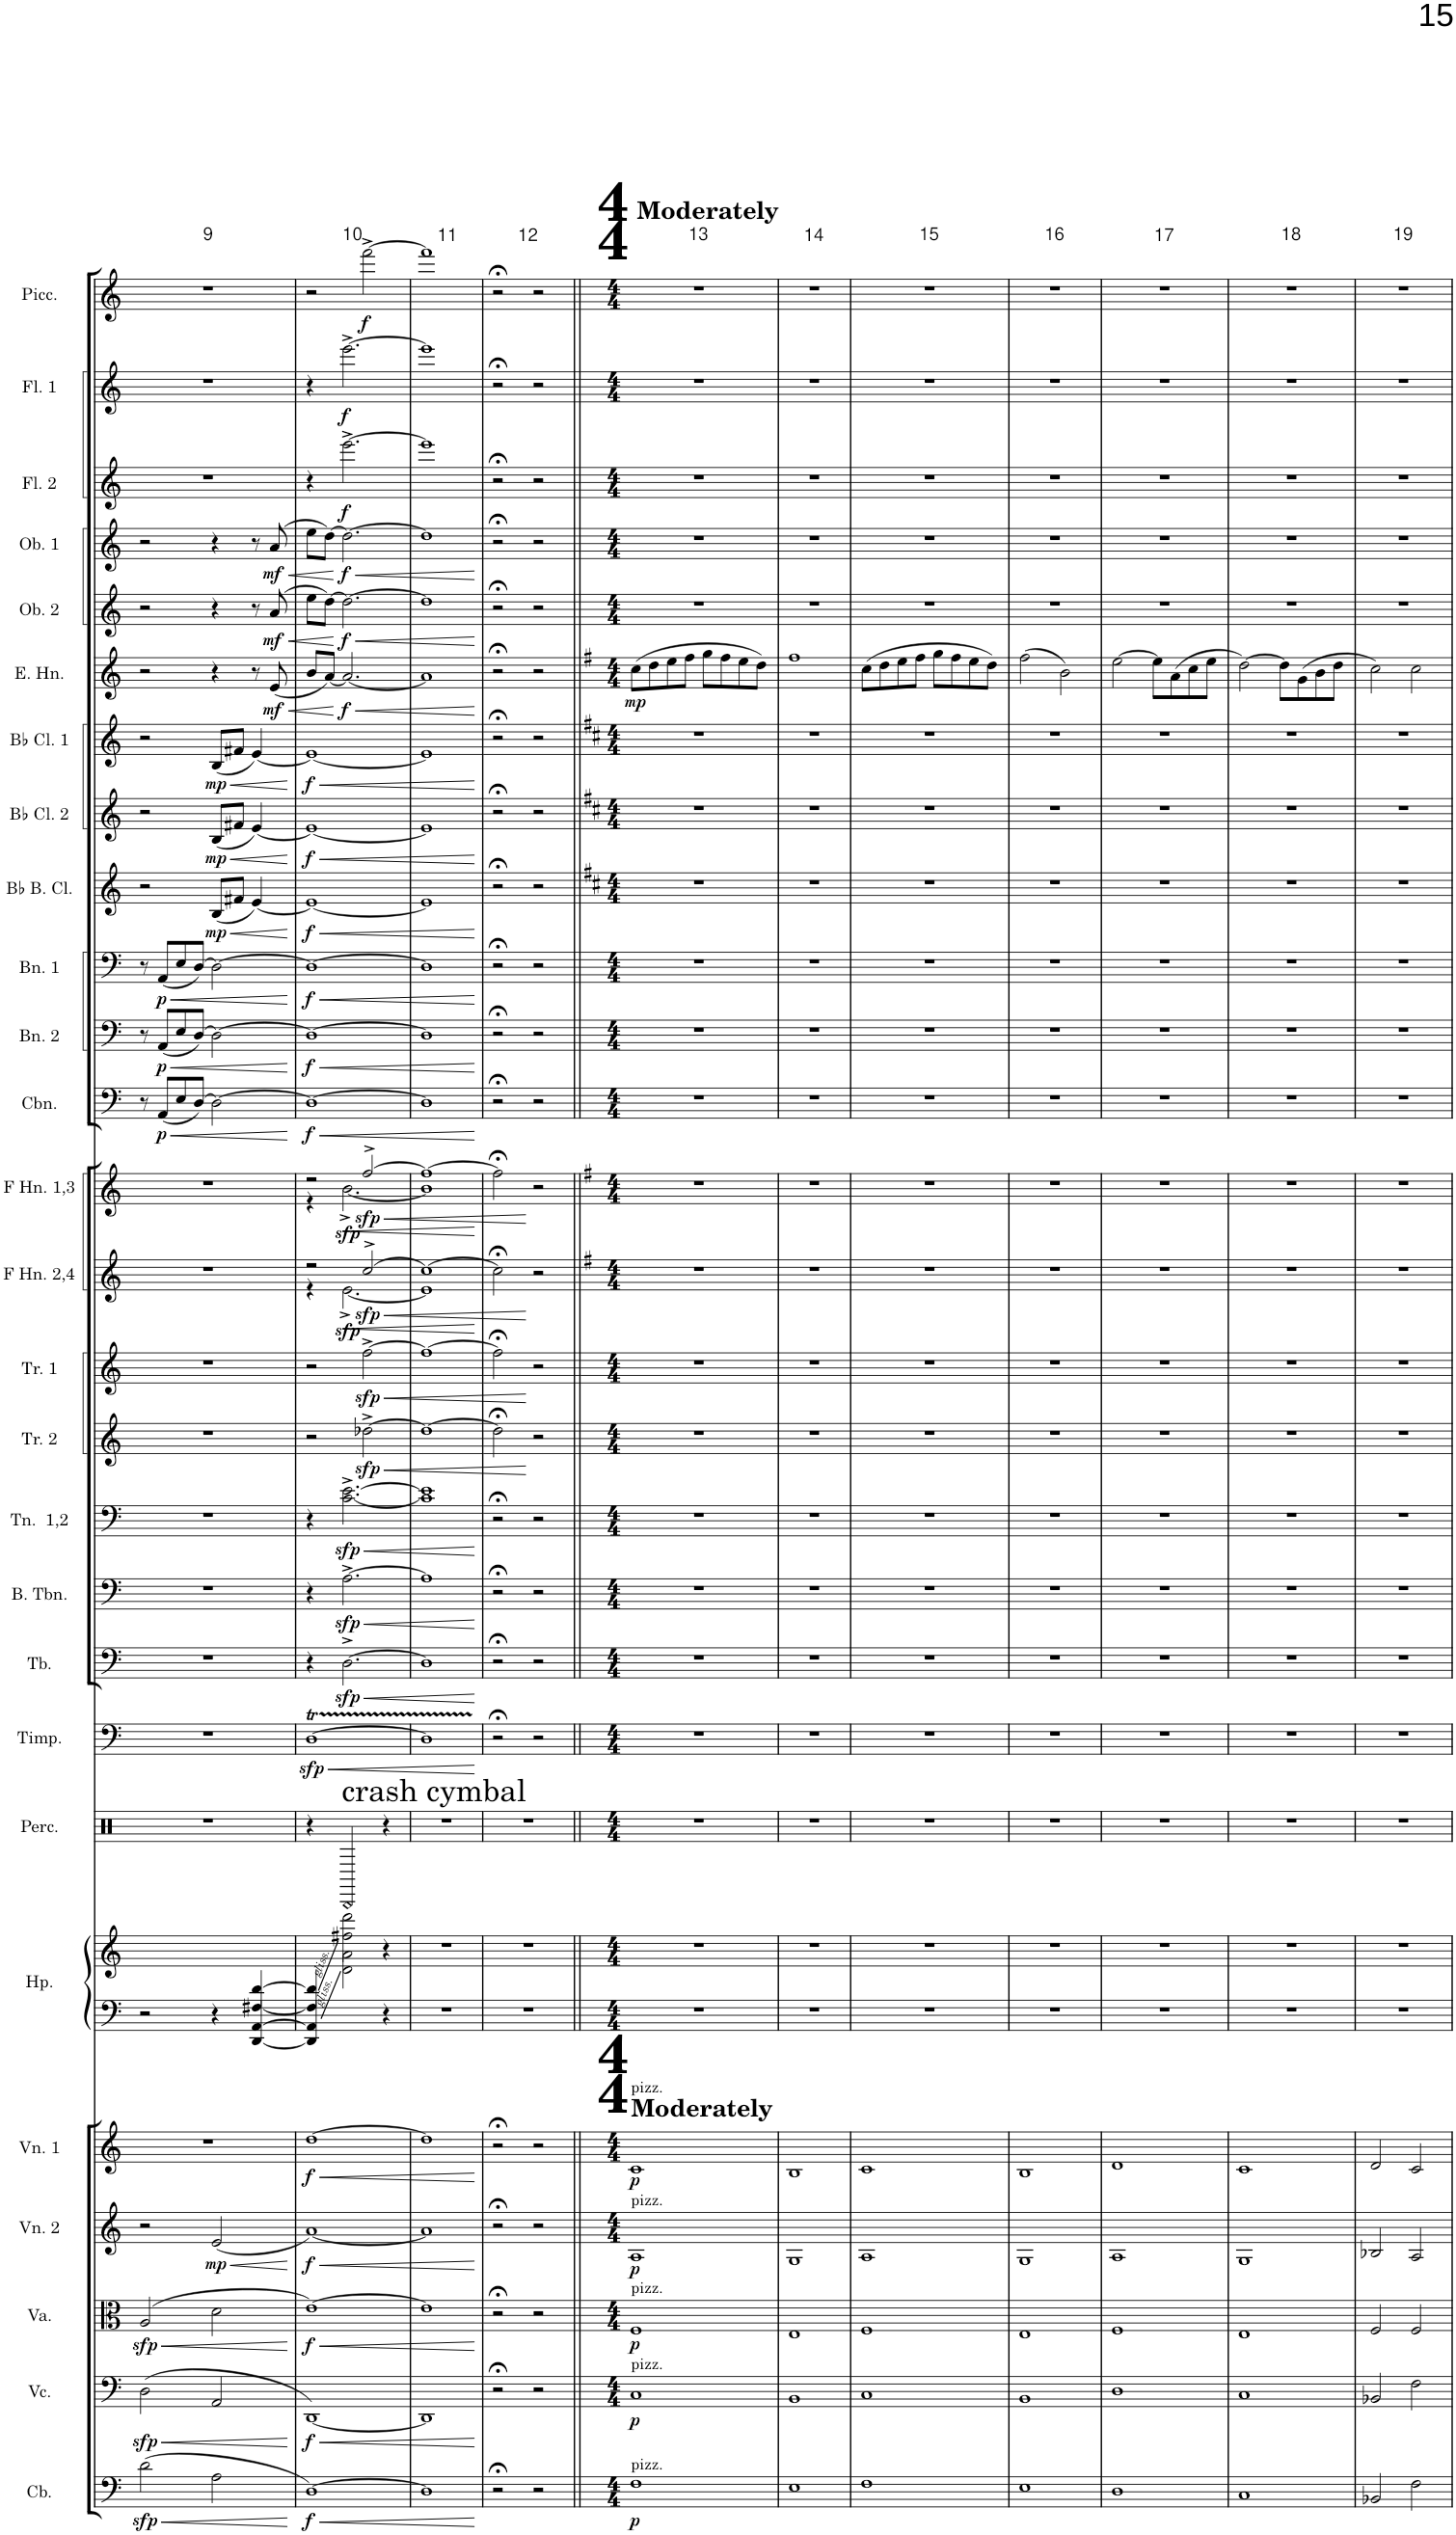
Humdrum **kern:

**kern	**dynam	**kern	**dynam	**kern	**dynam	**kern	**dynam	**kern	**dynam	**kern	**kern	**kern	**kern	**dynam	**kern	**dynam	**kern	**dynam	**kern	**dynam	**kern	**dynam	**kern	**dynam	**kern	**dynam	**kern	**dynam	**kern	**dynam	**kern	**dynam	**kern	**dynam	**kern	**dynam	**kern	**dynam	**kern	**dynam	**kern	**dynam	**kern	**dynam	**kern	**dynam	**kern	**dynam	**kern	**dynam	**kern	**dynam
*part27	*part27	*part26	*part26	*part25	*part25	*part24	*part24	*part23	*part23	*part22	*part22	*part21	*part20	*part20	*part19	*part19	*part18	*part18	*part17	*part17	*part16	*part16	*part15	*part15	*part14	*part14	*part13	*part13	*part12	*part12	*part11	*part11	*part10	*part10	*part9	*part9	*part8	*part8	*part7	*part7	*part6	*part6	*part5	*part5	*part4	*part4	*part3	*part3	*part2	*part2	*part1	*part1
*staff28	*staff28	*staff27	*staff27	*staff26	*staff26	*staff25	*staff25	*staff24	*staff24	*staff23	*staff22	*staff21	*staff20	*staff20	*staff19	*staff19	*staff18	*staff18	*staff17	*staff17	*staff16	*staff16	*staff15	*staff15	*staff14	*staff14	*staff13	*staff13	*staff12	*staff12	*staff11	*staff11	*staff10	*staff10	*staff9	*staff9	*staff8	*staff8	*staff7	*staff7	*staff6	*staff6	*staff5	*staff5	*staff4	*staff4	*staff3	*staff3	*staff2	*staff2	*staff1	*staff1
*I"Contrabass	*	*I"Violoncello	*	*I"Viola	*	*I"Violin 2	*	*I"Violin 1	*	*I"Harp	*	*I"Percussion	*I"Timpani	*	*I"Tuba	*	*I"Bass Trombone	*	*I"Trombones 1,2	*	*I"Trumpet 2	*	*I"Trumpet 1	*	*I"Horn in F 2,4	*	*I"Horn in F 1,3	*	*I"Contrabassoon	*	*I"Bassoon 2	*	*I"Bassoon 1	*	*I"Bb Bass Clarinet	*	*I"Bb Clarinet 2	*	*I"Bb Clarinet 1	*	*I"English Horn	*	*I"Oboe 2	*	*I"Oboe 1	*	*I"Flute 2	*	*I"Flute 1	*	*I"Piccolo	*
*I'Cb.	*	*I'Vc.	*	*I'Va.	*	*I'Vn. 2	*	*I'Vn. 1	*	*I'Hp.	*	*I'Perc.	*I'Timp.	*	*I'Tb.	*	*I'B. Tbn.	*	*I'Tn.  1,2	*	*I'Tr. 2	*	*I'Tr. 1	*	*	*	*	*	*I'Cbn.	*	*I'Bn. 2	*	*I'Bn. 1	*	*I'Bb B. Cl.	*	*I'Bb Cl. 2	*	*I'Bb Cl. 1	*	*I'E. Hn.	*	*I'Ob. 2	*	*I'Ob. 1	*	*I'Fl. 2	*	*I'Fl. 1	*	*I'Picc.	*
!!LO:PB:g=z
*clefF4	*	*clefF4	*	*clefC3	*	*clefG2	*	*clefG2	*	*clefF4	*clefG2	*clefX	*clefF4	*	*clefF4	*	*clefF4	*	*clefF4	*	*clefG2	*	*clefG2	*	*clefG2	*	*clefG2	*	*clefF4	*	*clefF4	*	*clefF4	*	*clefG2	*	*clefG2	*	*clefG2	*	*clefG2	*	*clefG2	*	*clefG2	*	*clefG2	*	*clefG2	*	*clefG2	*
*Trd7c12	*	*	*	*	*	*	*	*	*	*	*	*	*	*	*	*	*	*	*	*	*Trd1c2	*	*Trd1c2	*	*Trd4c7	*	*Trd4c7	*	*Trd7c12	*	*	*	*	*	*Trd8c14	*	*Trd1c2	*	*Trd1c2	*	*Trd4c7	*	*	*	*	*	*	*	*	*	*Trd-7c-12	*
*k[]	*	*k[]	*	*k[]	*	*k[]	*	*k[]	*	*k[]	*k[]	*k[]	*k[]	*	*k[]	*	*k[]	*	*k[]	*	*k[]	*	*k[]	*	*k[]	*	*k[]	*	*k[]	*	*k[]	*	*k[]	*	*k[]	*	*k[]	*	*k[]	*	*k[]	*	*k[]	*	*k[]	*	*k[]	*	*k[]	*	*k[]	*
*M2/2	*	*M2/2	*	*M2/2	*	*M2/2	*	*M2/2	*	*M2/2	*M2/2	*M2/2	*M2/2	*	*M2/2	*	*M2/2	*	*M2/2	*	*M2/2	*	*M2/2	*	*M2/2	*	*M2/2	*	*M2/2	*	*M2/2	*	*M2/2	*	*M2/2	*	*M2/2	*	*M2/2	*	*M2/2	*	*M2/2	*	*M2/2	*	*M2/2	*	*M2/2	*	*M2/2	*
=9	=9	=9	=9	=9	=9	=9	=9	=9	=9	=9	=9	=9	=9	=9	=9	=9	=9	=9	=9	=9	=9	=9	=9	=9	=9	=9	=9	=9	=9	=9	=9	=9	=9	=9	=9	=9	=9	=9	=9	=9	=9	=9	=9	=9	=9	=9	=9	=9	=9	=9	=9	=9
!	!LO:HP:b	!	!LO:HP:b	!	!LO:HP:b	!	!	!	!	!	!	!	!	!	!	!	!	!	!	!	!	!	!	!	!	!	!	!	!	!	!	!	!	!	!	!	!	!	!	!	!	!	!	!	!	!	!	!	!	!	!	!
*	*	*	*	*	*	*	*	*	*	*^	*	*	*	*	*	*	*	*	*	*	*	*	*	*	*	*	*	*	*	*	*	*	*	*	*	*	*	*	*	*	*	*	*	*	*	*	*	*	*	*	*	*
!	!LO:DY:n=1:b	!	!LO:DY:n=1:b	!	!LO:DY:n=1:b	!	!	!	!	!	!	!	!	!	!	!	!	!	!	!	!	!	!	!	!	!	!	!	!	!	!	!	!	!	!	!	!	!	!	!	!	!	!	!	!	!	!	!	!	!	!	!	!
(2d\	< sfp	(2D\	< sfp	(2A/	< sfp	2r	.	1r	.	2.ryy	2r	2ryy	1r	1r	.	1r	.	1r	.	1r	.	1r	.	1r	.	1r	.	1r	.	8r	.	8r	.	8r	.	2r	.	2r	.	2r	.	2r	.	2r	.	2r	.	1r	.	1r	.	1r	.
!	!	!	!	!	!	!	!	!	!	!	!	!	!	!	!	!	!	!	!	!	!	!	!	!	!	!	!	!	!	!	!LO:HP:b	!	!LO:HP:b	!	!LO:HP:b	!	!	!	!	!	!	!	!	!	!	!	!	!	!	!	!	!	!
!	!	!	!	!	!	!	!	!	!	!	!	!	!	!	!	!	!	!	!	!	!	!	!	!	!	!	!	!	!	!	!LO:DY:n=1:b	!	!LO:DY:n=1:b	!	!LO:DY:n=1:b	!	!	!	!	!	!	!	!	!	!	!	!	!	!	!	!	!	!
.	.	.	.	.	.	.	.	.	.	.	.	.	.	.	.	.	.	.	.	.	.	.	.	.	.	.	.	.	.	(8AA/L	< p	(8AA/L	< p	(8AA/L	< p	.	.	.	.	.	.	.	.	.	.	.	.	.	.	.	.	.	.
.	.	.	.	.	.	.	.	.	.	.	.	.	.	.	.	.	.	.	.	.	.	.	.	.	.	.	.	.	.	8E/	.	8E/	.	8E/	.	.	.	.	.	.	.	.	.	.	.	.	.	.	.	.	.	.	.
.	.	.	.	.	.	.	.	.	.	.	.	.	.	.	.	.	.	.	.	.	.	.	.	.	.	.	.	.	.	[8D/J)	.	[8D/J)	.	[8D/J)	.	.	.	.	.	.	.	.	.	.	.	.	.	.	.	.	.	.	.
!	!	!	!	!	!	!	!LO:HP:b	!	!	!	!	!	!	!	!	!	!	!	!	!	!	!	!	!	!	!	!	!	!	!	!	!	!	!	!	!	!LO:HP:b	!	!LO:HP:b	!	!LO:HP:b	!	!	!	!	!	!	!	!	!	!	!	!
!	!	!	!	!	!	!	!LO:DY:n=1:b	!	!	!	!	!	!	!	!	!	!	!	!	!	!	!	!	!	!	!	!	!	!	!	!	!	!	!	!	!	!LO:DY:n=1:b	!	!LO:DY:n=1:b	!	!LO:DY:n=1:b	!	!	!	!	!	!	!	!	!	!	!	!
2A\	.	2AA/	.	2d\	.	(2e/	< mp	.	.	.	4r	4ryy	.	.	.	.	.	.	.	.	.	.	.	.	.	.	.	.	.	2D\_	.	2D\_	.	2D\_	.	(8B/L	< mp	(8B/L	< mp	(8B/L	< mp	4r	.	4r	.	4r	.	.	.	.	.	.	.
.	.	.	.	.	.	.	.	.	.	.	.	.	.	.	.	.	.	.	.	.	.	.	.	.	.	.	.	.	.	.	.	.	.	.	.	8f#X/J	.	8f#X/J	.	8f#X/J	.	.	.	.	.	.	.	.	.	.	.	.	.
.	.	.	.	.	.	.	.	.	.	[4F#X/ [4d/	[4DD/ [4AA/	4ryy	.	.	.	.	.	.	.	.	.	.	.	.	.	.	.	.	.	.	.	.	.	.	.	[4e/)	.	[4e/)	.	[4e/)	.	8r	.	8r	.	8r	.	.	.	.	.	.	.
!	!	!	!	!	!	!	!	!	!	!	!	!	!	!	!	!	!	!	!	!	!	!	!	!	!	!	!	!	!	!	!	!	!	!	!	!	!	!	!	!	!	!	!LO:HP:b	!	!LO:HP:b	!	!LO:HP:b	!	!	!	!	!	!
!	!	!	!	!	!	!	!	!	!	!	!	!	!	!	!	!	!	!	!	!	!	!	!	!	!	!	!	!	!	!	!	!	!	!	!	!	!	!	!	!	!	!	!LO:DY:n=1:b	!	!LO:DY:n=1:b	!	!LO:DY:n=1:b	!	!	!	!	!	!
.	.	.	.	.	.	.	.	.	.	.	.	.	.	.	.	.	.	.	.	.	.	.	.	.	.	.	.	.	.	.	.	.	.	.	.	.	.	.	.	.	.	(8e/	< mf	(8a/	< mf	(8a/	< mf	.	.	.	.	.	.
*	*	*	*	*	*	*	*	*	*	*v	*v	*	*	*	*	*	*	*	*	*	*	*	*	*	*	*	*	*	*	*	*	*	*	*	*	*	*	*	*	*	*	*	*	*	*	*	*	*	*	*	*	*	*
.	[	.	[	.	[	.	[	.	.	.	.	.	.	.	.	.	.	.	.	.	.	.	.	.	.	.	.	.	.	[	.	[	.	[	.	[	.	[	.	[	.	.	.	.	.	.	.	.	.	.	.	.
=10	=10	=10	=10	=10	=10	=10	=10	=10	=10	=10	=10	=10	=10	=10	=10	=10	=10	=10	=10	=10	=10	=10	=10	=10	=10	=10	=10	=10	=10	=10	=10	=10	=10	=10	=10	=10	=10	=10	=10	=10	=10	=10	=10	=10	=10	=10	=10	=10	=10	=10	=10	=10
!	!LO:HP:b	!	!LO:HP:b	!	!LO:HP:b	!	!LO:HP:b	!	!LO:HP:b	!	!	!	!	!LO:HP:b	!	!	!	!	!	!	!	!	!	!	!	!	!	!	!	!LO:HP:b	!	!LO:HP:b	!	!LO:HP:b	!	!LO:HP:b	!	!LO:HP:b	!	!LO:HP:b	!	!	!	!	!	!	!	!	!	!	!	!
*	*	*	*	*	*	*	*	*	*	*^	*^	*	*	*	*	*	*	*	*	*	*	*	*	*	*^	*	*^	*	*	*	*	*	*	*	*	*	*	*	*	*	*	*	*	*	*	*	*	*	*	*	*	*
!	!LO:DY:n=1:b	!	!LO:DY:n=1:b	!	!LO:DY:n=1:b	!	!LO:DY:n=1:b	!	!LO:DY:n=1:b	!	!	!	!	!	!	!LO:DY:n=1:b	!	!	!	!	!	!	!	!	!	!	!	!	!	!	!	!	!	!LO:DY:n=1:b	!	!LO:DY:n=1:b	!	!LO:DY:n=1:b	!	!LO:DY:n=1:b	!	!LO:DY:n=1:b	!	!LO:DY:n=1:b	!	!	!	!	!	!	!	!	!	!	!	!
[1D)	< f	[1DD)	< f	[1e)	< f	[1a)	< f	[1dd	< f	4F#/] 4d/]	4DD/] 4AA/]	4ryy	4ryy	4r	[1DT	< sfp	4r	.	4r	.	4r	.	2r	.	2r	.	2r	4r	.	2r	4r	.	1D_	< f	1D_	< f	1D_	< f	1e_	< f	1e_	< f	1e_	< f	8b/L	.	8ee\L	.	8ee\L	.	4r	.	4r	.	2r	.
.	.	.	.	.	.	.	.	.	.	.	.	.	.	.	.	.	.	.	.	.	.	.	.	.	.	.	.	.	.	.	.	.	.	.	.	.	.	.	.	.	.	.	.	.	[8a/J)	.	[8dd\J)	.	[8dd\J)	.	.	.	.	.	.	.
!	!	!	!	!	!	!	!	!	!	!	!	!	!	!LO:TX:a:t=crash cymbal	!	!	!	!	!	!	!	!	!	!	!	!	!	!	!	!	!	!	!	!	!	!	!	!	!	!	!	!	!	!	!	!	!	!	!	!	!	!	!	!	!	!
!	!	!	!	!	!	!	!	!	!	!	!	!	!	!LO:N:head=diamond	!	!	!	!LO:HP:b	!	!LO:HP:b	!	!LO:HP:b	!	!	!	!	!	!	!LO:HP:b	!	!	!LO:HP:b	!	!	!	!	!	!	!	!	!	!	!	!	!	!LO:HP:n=1:b	!	!LO:HP:n=1:b	!	!LO:HP:n=1:b	!	!	!	!	!	!
!	!	!	!	!	!	!	!	!	!	!	!	!	!	!	!	!	!	!LO:DY:n=1:b	!	!LO:DY:n=1:b	!	!LO:DY:n=1:b	!	!	!	!	!	!	!LO:DY:n=1:b	!	!	!LO:DY:n=1:b	!	!	!	!	!	!	!	!	!	!	!	!	!	!LO:DY:n=1:b	!	!LO:DY:n=1:b	!	!LO:DY:n=1:b	!	!LO:DY:b	!	!LO:DY:b	!	!
.	.	.	.	.	.	.	.	.	.	2.ryy	2ryy	2ff#X\ 2ddd\	2d\ 2a\	2BBB/	.	.	[2.D^\	< sfp	[2.A^\	< sfp	[2.c\^ [2.e\^	< sfp	.	.	.	.	.	[2.e^\	< sfp	.	[2.b^\	< sfp	.	.	.	.	.	.	.	.	.	.	.	.	2.a/_	[ < f	2.dd\_	[ < f	2.dd\_	[ < f	[2.eee^\	f	[2.eee^\	f	.	.
!	!	!	!	!	!	!	!	!	!	!	!	!	!	!	!	!	!	!	!	!	!	!	!	!LO:HP:b	!	!LO:HP:b	!	!	!LO:HP:b	!	!	!LO:HP:b	!	!	!	!	!	!	!	!	!	!	!	!	!	!	!	!	!	!	!	!	!	!	!	!
!	!	!	!	!	!	!	!	!	!	!	!	!	!	!	!	!	!	!	!	!	!	!	!	!LO:DY:n=1:b	!	!LO:DY:n=1:b	!	!	!LO:DY:n=2:b	!	!	!LO:DY:n=2:b	!	!	!	!	!	!	!	!	!	!	!	!	!	!	!	!	!	!	!	!	!	!	!	!LO:DY:b
.	.	.	.	.	.	.	.	.	.	.	.	.	.	.	.	.	.	.	.	.	.	.	[2dd-X^\	< sfp	[2ff^\	< sfp	[2cc^/	.	< sfp	[2ff^/	.	< sfp	.	.	.	.	.	.	.	.	.	.	.	.	.	.	.	.	.	.	.	.	.	.	[2fff^\	f
.	.	.	.	.	.	.	.	.	.	.	4r	4r	4ryy	4r	.	.	.	.	.	.	.	.	.	.	.	.	.	.	.	.	.	.	.	.	.	.	.	.	.	.	.	.	.	.	.	.	.	.	.	.	.	.	.	.	.	.
*	*	*	*	*	*	*	*	*	*	*v	*v	*	*	*	*	*	*	*	*	*	*	*	*	*	*	*	*	*	*	*	*	*	*	*	*	*	*	*	*	*	*	*	*	*	*	*	*	*	*	*	*	*	*	*	*	*
*	*	*	*	*	*	*	*	*	*	*	*v	*v	*	*	*	*	*	*	*	*	*	*	*	*	*	*	*	*	*	*	*	*	*	*	*	*	*	*	*	*	*	*	*	*	*	*	*	*	*	*	*	*	*	*	*
=11	=11	=11	=11	=11	=11	=11	=11	=11	=11	=11	=11	=11	=11	=11	=11	=11	=11	=11	=11	=11	=11	=11	=11	=11	=11	=11	=11	=11	=11	=11	=11	=11	=11	=11	=11	=11	=11	=11	=11	=11	=11	=11	=11	=11	=11	=11	=11	=11	=11	=11	=11	=11	=11	=11
1D]	.	1DD]	.	1e]	.	1a]	.	1dd]	.	1r	1r	1r	1DTTT]	.	1D]	.	1A]	.	1c] 1e]	.	1dd-_	.	1ff_	.	1cc_	1e]	.	1ff_	1b]	.	1D]	.	1D]	.	1D]	.	1e]	.	1e]	.	1e]	.	1a]	.	1dd]	.	1dd]	.	1eee]	.	1eee]	.	1fff]	.
*	*	*	*	*	*	*	*	*	*	*	*	*	*	*	*	*	*	*	*	*	*	*	*	*	*v	*v	*	*	*	*	*	*	*	*	*	*	*	*	*	*	*	*	*	*	*	*	*	*	*	*	*	*	*	*
*	*	*	*	*	*	*	*	*	*	*	*	*	*	*	*	*	*	*	*	*	*	*	*	*	*	*	*v	*v	*	*	*	*	*	*	*	*	*	*	*	*	*	*	*	*	*	*	*	*	*	*	*	*	*
.	[	.	[	.	[	.	[	.	[	.	.	.	.	[	.	[	.	[	.	[	.	.	.	.	.	[	.	[	.	[	.	[	.	[	.	[	.	[	.	[	.	[	.	[	.	[	.	.	.	.	.	.
=12	=12	=12	=12	=12	=12	=12	=12	=12	=12	=12	=12	=12	=12	=12	=12	=12	=12	=12	=12	=12	=12	=12	=12	=12	=12	=12	=12	=12	=12	=12	=12	=12	=12	=12	=12	=12	=12	=12	=12	=12	=12	=12	=12	=12	=12	=12	=12	=12	=12	=12	=12	=12
2r;<	.	2r;<	.	2r;<	.	2r;<	.	2r;<	.	1r	1r	1r	2r;<	.	2r;<	.	2r;<	.	2r;<	.	2dd-;<\]	.	2ff;<\]	.	2cc;<\]	.	2ff;<\]	.	2r;<	.	2r;<	.	2r;<	.	2r;<	.	2r;<	.	2r;<	.	2r;<	.	2r;<	.	2r;<	.	2r;<	.	2r;<	.	2r;<	.
2r	.	2r	.	2r	.	2r	.	2r	.	.	.	.	2r	.	2r	.	2r	.	2r	.	2r	[	2r	[	2r	[	2r	[	2r	.	2r	.	2r	.	2r	.	2r	.	2r	.	2r	.	2r	.	2r	.	2r	.	2r	.	2r	.
=13||	=13||	=13||	=13||	=13||	=13||	=13||	=13||	=13||	=13||	=13||	=13||	=13||	=13||	=13||	=13||	=13||	=13||	=13||	=13||	=13||	=13||	=13||	=13||	=13||	=13||	=13||	=13||	=13||	=13||	=13||	=13||	=13||	=13||	=13||	=13||	=13||	=13||	=13||	=13||	=13||	=13||	=13||	=13||	=13||	=13||	=13||	=13||	=13||	=13||	=13||	=13||	=13||
*k[]	*	*k[]	*	*k[]	*	*k[]	*	*k[]	*	*k[]	*k[]	*	*k[]	*	*k[]	*	*k[]	*	*k[]	*	*k[]	*	*k[]	*	*k[f#]	*	*k[f#]	*	*k[]	*	*k[]	*	*k[]	*	*k[f#c#]	*	*k[f#c#]	*	*k[f#c#]	*	*k[f#]	*	*k[]	*	*k[]	*	*k[]	*	*k[]	*	*k[]	*
*M4/4	*	*M4/4	*	*M4/4	*	*M4/4	*	*M4/4	*	*M4/4	*M4/4	*M4/4	*M4/4	*	*M4/4	*	*M4/4	*	*M4/4	*	*M4/4	*	*M4/4	*	*M4/4	*	*M4/4	*	*M4/4	*	*M4/4	*	*M4/4	*	*M4/4	*	*M4/4	*	*M4/4	*	*M4/4	*	*M4/4	*	*M4/4	*	*M4/4	*	*M4/4	*	*M4/4	*
!	!	!	!	!	!	!	!	!	!	!	!	!	!	!	!	!	!	!	!	!	!	!	!	!	!	!	!	!	!	!	!	!	!	!	!	!	!	!	!	!	!	!	!	!	!	!	!	!	!	!	!LO:TX:a:B:t=Moderately	!
!	!	!	!	!	!	!	!	!	!	!	!	!	!	!	!	!	!	!	!	!	!	!	!	!	!	!	!	!	!	!	!	!	!	!	!	!	!	!	!	!	!	!	!	!	!	!	!	!	!	!	!LO:TX:a:B:t=4	!
!	!	!	!	!	!	!	!	!	!	!	!	!	!	!	!	!	!	!	!	!	!	!	!	!	!	!	!	!	!	!	!	!	!	!	!	!	!	!	!	!	!	!	!	!	!	!	!	!	!	!	!LO:TX:a:t=4	!
!	!	!	!	!	!	!	!	!LO:TX:a:B:t=Moderately	!	!	!	!	!	!	!	!	!	!	!	!	!	!	!	!	!	!	!	!	!	!	!	!	!	!	!	!	!	!	!	!	!	!	!	!	!	!	!	!	!	!	!	!
!	!	!	!	!	!	!	!	!LO:TX:a:B:t=4	!	!	!	!	!	!	!	!	!	!	!	!	!	!	!	!	!	!	!	!	!	!	!	!	!	!	!	!	!	!	!	!	!	!	!	!	!	!	!	!	!	!	!	!
!	!	!	!	!	!	!	!	!LO:TX:a:t=4	!	!	!	!	!	!	!	!	!	!	!	!	!	!	!	!	!	!	!	!	!	!	!	!	!	!	!	!	!	!	!	!	!	!	!	!	!	!	!	!	!	!	!	!
!	!	!	!	!	!	!	!	!LO:TX:a:t=pizz.	!	!	!	!	!	!	!	!	!	!	!	!	!	!	!	!	!	!	!	!	!	!	!	!	!	!	!	!	!	!	!	!	!	!	!	!	!	!	!	!	!	!	!	!
!	!	!	!	!	!	!LO:TX:a:t=pizz.	!	!	!	!	!	!	!	!	!	!	!	!	!	!	!	!	!	!	!	!	!	!	!	!	!	!	!	!	!	!	!	!	!	!	!	!	!	!	!	!	!	!	!	!	!	!
!	!	!	!	!LO:TX:a:t=pizz.	!	!	!	!	!	!	!	!	!	!	!	!	!	!	!	!	!	!	!	!	!	!	!	!	!	!	!	!	!	!	!	!	!	!	!	!	!	!	!	!	!	!	!	!	!	!	!	!
!	!	!LO:TX:a:t=pizz.	!	!	!	!	!	!	!	!	!	!	!	!	!	!	!	!	!	!	!	!	!	!	!	!	!	!	!	!	!	!	!	!	!	!	!	!	!	!	!	!	!	!	!	!	!	!	!	!	!	!
!LO:TX:a:t=pizz.	!	!	!	!	!	!	!	!	!	!	!	!	!	!	!	!	!	!	!	!	!	!	!	!	!	!	!	!	!	!	!	!	!	!	!	!	!	!	!	!	!	!	!	!	!	!	!	!	!	!	!	!
!	!LO:DY:b	!	!LO:DY:b	!	!LO:DY:b	!	!LO:DY:b	!	!LO:DY:b	!	!	!	!	!	!	!	!	!	!	!	!	!	!	!	!	!	!	!	!	!	!	!	!	!	!	!	!	!	!	!	!	!LO:DY:b	!	!	!	!	!	!	!	!	!	!
1F	p	1C	p	1F	p	1A	p	1c	p	1r	1r	1r	1r	.	1r	.	1r	.	1r	.	1r	.	1r	.	1r	.	1r	.	1r	.	1r	.	1r	.	1r	.	1r	.	1r	.	(8cc\L	mp	1r	.	1r	.	1r	.	1r	.	1r	.
.	.	.	.	.	.	.	.	.	.	.	.	.	.	.	.	.	.	.	.	.	.	.	.	.	.	.	.	.	.	.	.	.	.	.	.	.	.	.	.	.	8dd\	.	.	.	.	.	.	.	.	.	.	.
.	.	.	.	.	.	.	.	.	.	.	.	.	.	.	.	.	.	.	.	.	.	.	.	.	.	.	.	.	.	.	.	.	.	.	.	.	.	.	.	.	8ee\	.	.	.	.	.	.	.	.	.	.	.
.	.	.	.	.	.	.	.	.	.	.	.	.	.	.	.	.	.	.	.	.	.	.	.	.	.	.	.	.	.	.	.	.	.	.	.	.	.	.	.	.	8ff#\J	.	.	.	.	.	.	.	.	.	.	.
.	.	.	.	.	.	.	.	.	.	.	.	.	.	.	.	.	.	.	.	.	.	.	.	.	.	.	.	.	.	.	.	.	.	.	.	.	.	.	.	.	8gg\L	.	.	.	.	.	.	.	.	.	.	.
.	.	.	.	.	.	.	.	.	.	.	.	.	.	.	.	.	.	.	.	.	.	.	.	.	.	.	.	.	.	.	.	.	.	.	.	.	.	.	.	.	8ff#\	.	.	.	.	.	.	.	.	.	.	.
.	.	.	.	.	.	.	.	.	.	.	.	.	.	.	.	.	.	.	.	.	.	.	.	.	.	.	.	.	.	.	.	.	.	.	.	.	.	.	.	.	8ee\	.	.	.	.	.	.	.	.	.	.	.
.	.	.	.	.	.	.	.	.	.	.	.	.	.	.	.	.	.	.	.	.	.	.	.	.	.	.	.	.	.	.	.	.	.	.	.	.	.	.	.	.	8dd\J)	.	.	.	.	.	.	.	.	.	.	.
=14	=14	=14	=14	=14	=14	=14	=14	=14	=14	=14	=14	=14	=14	=14	=14	=14	=14	=14	=14	=14	=14	=14	=14	=14	=14	=14	=14	=14	=14	=14	=14	=14	=14	=14	=14	=14	=14	=14	=14	=14	=14	=14	=14	=14	=14	=14	=14	=14	=14	=14	=14	=14
1E	.	1BB	.	1E	.	1G	.	1B	.	1r	1r	1r	1r	.	1r	.	1r	.	1r	.	1r	.	1r	.	1r	.	1r	.	1r	.	1r	.	1r	.	1r	.	1r	.	1r	.	1ff#	.	1r	.	1r	.	1r	.	1r	.	1r	.
=15	=15	=15	=15	=15	=15	=15	=15	=15	=15	=15	=15	=15	=15	=15	=15	=15	=15	=15	=15	=15	=15	=15	=15	=15	=15	=15	=15	=15	=15	=15	=15	=15	=15	=15	=15	=15	=15	=15	=15	=15	=15	=15	=15	=15	=15	=15	=15	=15	=15	=15	=15	=15
1F	.	1C	.	1F	.	1A	.	1c	.	1r	1r	1r	1r	.	1r	.	1r	.	1r	.	1r	.	1r	.	1r	.	1r	.	1r	.	1r	.	1r	.	1r	.	1r	.	1r	.	(8cc\L	.	1r	.	1r	.	1r	.	1r	.	1r	.
.	.	.	.	.	.	.	.	.	.	.	.	.	.	.	.	.	.	.	.	.	.	.	.	.	.	.	.	.	.	.	.	.	.	.	.	.	.	.	.	.	8dd\	.	.	.	.	.	.	.	.	.	.	.
.	.	.	.	.	.	.	.	.	.	.	.	.	.	.	.	.	.	.	.	.	.	.	.	.	.	.	.	.	.	.	.	.	.	.	.	.	.	.	.	.	8ee\	.	.	.	.	.	.	.	.	.	.	.
.	.	.	.	.	.	.	.	.	.	.	.	.	.	.	.	.	.	.	.	.	.	.	.	.	.	.	.	.	.	.	.	.	.	.	.	.	.	.	.	.	8ff#\J	.	.	.	.	.	.	.	.	.	.	.
.	.	.	.	.	.	.	.	.	.	.	.	.	.	.	.	.	.	.	.	.	.	.	.	.	.	.	.	.	.	.	.	.	.	.	.	.	.	.	.	.	8gg\L	.	.	.	.	.	.	.	.	.	.	.
.	.	.	.	.	.	.	.	.	.	.	.	.	.	.	.	.	.	.	.	.	.	.	.	.	.	.	.	.	.	.	.	.	.	.	.	.	.	.	.	.	8ff#\	.	.	.	.	.	.	.	.	.	.	.
.	.	.	.	.	.	.	.	.	.	.	.	.	.	.	.	.	.	.	.	.	.	.	.	.	.	.	.	.	.	.	.	.	.	.	.	.	.	.	.	.	8ee\	.	.	.	.	.	.	.	.	.	.	.
.	.	.	.	.	.	.	.	.	.	.	.	.	.	.	.	.	.	.	.	.	.	.	.	.	.	.	.	.	.	.	.	.	.	.	.	.	.	.	.	.	8dd\J)	.	.	.	.	.	.	.	.	.	.	.
=16	=16	=16	=16	=16	=16	=16	=16	=16	=16	=16	=16	=16	=16	=16	=16	=16	=16	=16	=16	=16	=16	=16	=16	=16	=16	=16	=16	=16	=16	=16	=16	=16	=16	=16	=16	=16	=16	=16	=16	=16	=16	=16	=16	=16	=16	=16	=16	=16	=16	=16	=16	=16
1E	.	1BB	.	1E	.	1G	.	1B	.	1r	1r	1r	1r	.	1r	.	1r	.	1r	.	1r	.	1r	.	1r	.	1r	.	1r	.	1r	.	1r	.	1r	.	1r	.	1r	.	(2ff#\	.	1r	.	1r	.	1r	.	1r	.	1r	.
.	.	.	.	.	.	.	.	.	.	.	.	.	.	.	.	.	.	.	.	.	.	.	.	.	.	.	.	.	.	.	.	.	.	.	.	.	.	.	.	.	2b\)	.	.	.	.	.	.	.	.	.	.	.
=17	=17	=17	=17	=17	=17	=17	=17	=17	=17	=17	=17	=17	=17	=17	=17	=17	=17	=17	=17	=17	=17	=17	=17	=17	=17	=17	=17	=17	=17	=17	=17	=17	=17	=17	=17	=17	=17	=17	=17	=17	=17	=17	=17	=17	=17	=17	=17	=17	=17	=17	=17	=17
1D	.	1D	.	1F	.	1A	.	1d	.	1r	1r	1r	1r	.	1r	.	1r	.	1r	.	1r	.	1r	.	1r	.	1r	.	1r	.	1r	.	1r	.	1r	.	1r	.	1r	.	[2ee\	.	1r	.	1r	.	1r	.	1r	.	1r	.
.	.	.	.	.	.	.	.	.	.	.	.	.	.	.	.	.	.	.	.	.	.	.	.	.	.	.	.	.	.	.	.	.	.	.	.	.	.	.	.	.	8ee\L]	.	.	.	.	.	.	.	.	.	.	.
.	.	.	.	.	.	.	.	.	.	.	.	.	.	.	.	.	.	.	.	.	.	.	.	.	.	.	.	.	.	.	.	.	.	.	.	.	.	.	.	.	(8a\	.	.	.	.	.	.	.	.	.	.	.
.	.	.	.	.	.	.	.	.	.	.	.	.	.	.	.	.	.	.	.	.	.	.	.	.	.	.	.	.	.	.	.	.	.	.	.	.	.	.	.	.	8cc\	.	.	.	.	.	.	.	.	.	.	.
.	.	.	.	.	.	.	.	.	.	.	.	.	.	.	.	.	.	.	.	.	.	.	.	.	.	.	.	.	.	.	.	.	.	.	.	.	.	.	.	.	8ee\J	.	.	.	.	.	.	.	.	.	.	.
=18	=18	=18	=18	=18	=18	=18	=18	=18	=18	=18	=18	=18	=18	=18	=18	=18	=18	=18	=18	=18	=18	=18	=18	=18	=18	=18	=18	=18	=18	=18	=18	=18	=18	=18	=18	=18	=18	=18	=18	=18	=18	=18	=18	=18	=18	=18	=18	=18	=18	=18	=18	=18
1C	.	1C	.	1E	.	1G	.	1c	.	1r	1r	1r	1r	.	1r	.	1r	.	1r	.	1r	.	1r	.	1r	.	1r	.	1r	.	1r	.	1r	.	1r	.	1r	.	1r	.	[2dd\)	.	1r	.	1r	.	1r	.	1r	.	1r	.
.	.	.	.	.	.	.	.	.	.	.	.	.	.	.	.	.	.	.	.	.	.	.	.	.	.	.	.	.	.	.	.	.	.	.	.	.	.	.	.	.	8dd\L]	.	.	.	.	.	.	.	.	.	.	.
.	.	.	.	.	.	.	.	.	.	.	.	.	.	.	.	.	.	.	.	.	.	.	.	.	.	.	.	.	.	.	.	.	.	.	.	.	.	.	.	.	(8g\	.	.	.	.	.	.	.	.	.	.	.
.	.	.	.	.	.	.	.	.	.	.	.	.	.	.	.	.	.	.	.	.	.	.	.	.	.	.	.	.	.	.	.	.	.	.	.	.	.	.	.	.	8b\	.	.	.	.	.	.	.	.	.	.	.
.	.	.	.	.	.	.	.	.	.	.	.	.	.	.	.	.	.	.	.	.	.	.	.	.	.	.	.	.	.	.	.	.	.	.	.	.	.	.	.	.	8dd\J	.	.	.	.	.	.	.	.	.	.	.
=19	=19	=19	=19	=19	=19	=19	=19	=19	=19	=19	=19	=19	=19	=19	=19	=19	=19	=19	=19	=19	=19	=19	=19	=19	=19	=19	=19	=19	=19	=19	=19	=19	=19	=19	=19	=19	=19	=19	=19	=19	=19	=19	=19	=19	=19	=19	=19	=19	=19	=19	=19	=19
2BB-X/	.	2BB-X/	.	2F/	.	2B-X/	.	2d/	.	1r	1r	1r	1r	.	1r	.	1r	.	1r	.	1r	.	1r	.	1r	.	1r	.	1r	.	1r	.	1r	.	1r	.	1r	.	1r	.	2cc\)	.	1r	.	1r	.	1r	.	1r	.	1r	.
2F\	.	2F\	.	2F/	.	2A/	.	2c/	.	.	.	.	.	.	.	.	.	.	.	.	.	.	.	.	.	.	.	.	.	.	.	.	.	.	.	.	.	.	.	.	2cc\	.	.	.	.	.	.	.	.	.	.	.
=	=	=	=	=	=	=	=	=	=	=	=	=	=	=	=	=	=	=	=	=	=	=	=	=	=	=	=	=	=	=	=	=	=	=	=	=	=	=	=	=	=	=	=	=	=	=	=	=	=	=	=	=
*-	*-	*-	*-	*-	*-	*-	*-	*-	*-	*-	*-	*-	*-	*-	*-	*-	*-	*-	*-	*-	*-	*-	*-	*-	*-	*-	*-	*-	*-	*-	*-	*-	*-	*-	*-	*-	*-	*-	*-	*-	*-	*-	*-	*-	*-	*-	*-	*-	*-	*-	*-	*-
